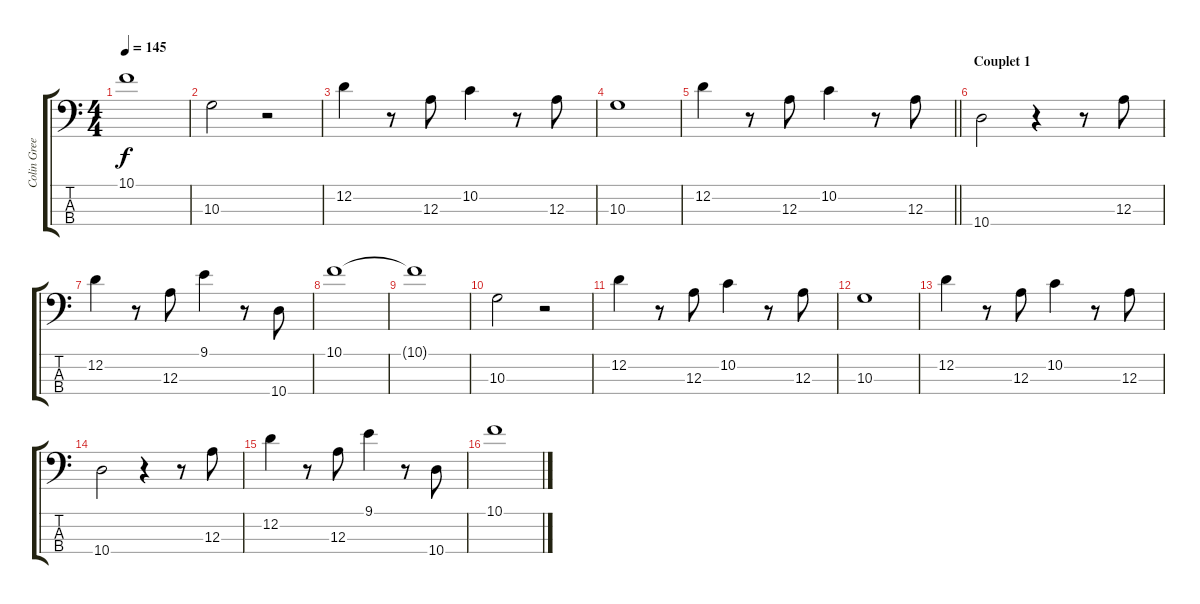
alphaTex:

\track ("Colin Greenwood" "Colin Gree") {instrument electricbassfinger}
\staff {score tabs}
\tuning (G2 D2 A1 E1) {hide}
\ts (4 4)
\tempo 145
\clef f4
\ks c
10.1{t}.1{dy f} |
10.3.2 r.2 |
12.2.4 r.8 12.3.8 10.2.4 r.8 12.3.8 |
10.3.1 |
\barLineRight lightlight
12.2.4 r.8 12.3.8 10.2.4 r.8 12.3.8 |
\section ("" "Couplet 1")
10.4.2 r.4 r.8 12.3.8 |
12.2.4 r.8 12.3.8 9.1.4 r.8 10.4.8 |
10.1.1 |
10.1{t}.1 |
10.3.2 r.2 |
12.2.4 r.8 12.3.8 10.2.4 r.8 12.3.8 |
10.3.1 |
12.2.4 r.8 12.3.8 10.2.4 r.8 12.3.8 |
10.4.2 r.4 r.8 12.3.8 |
12.2.4 r.8 12.3.8 9.1.4 r.8 10.4.8 |
10.1.1
